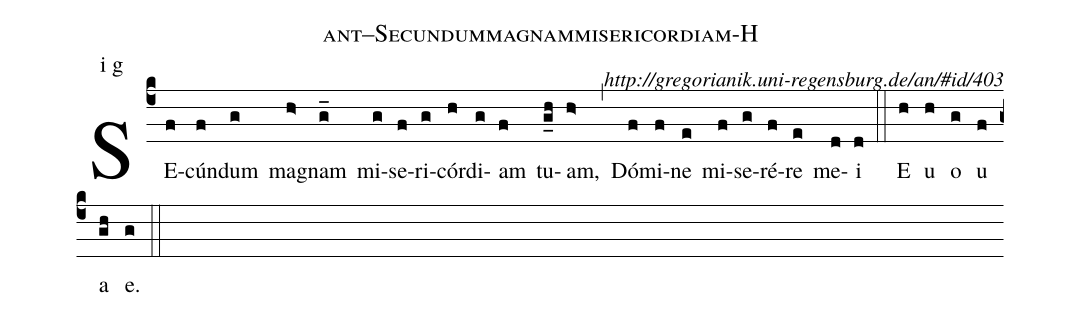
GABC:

name: ant--Secundummagnammisericordiam-H;
commentary: http://gregorianik.uni-regensburg.de/an/#id/403;
annotation: i g;
%%
(c4) SE(f)cún(f)dum(g) ma(h>)gnam(g_) mi(g)se(f)ri(g)cór(h)di(g)am(f) tu(g_h)am,(h>) (,) Dó(f)mi(f)ne(e) mi(f)se(g)ré(f)re(e) me(d)i(d) (::) E(h) u(h) o(g) u(f) a(gh) e.(g) (::)
